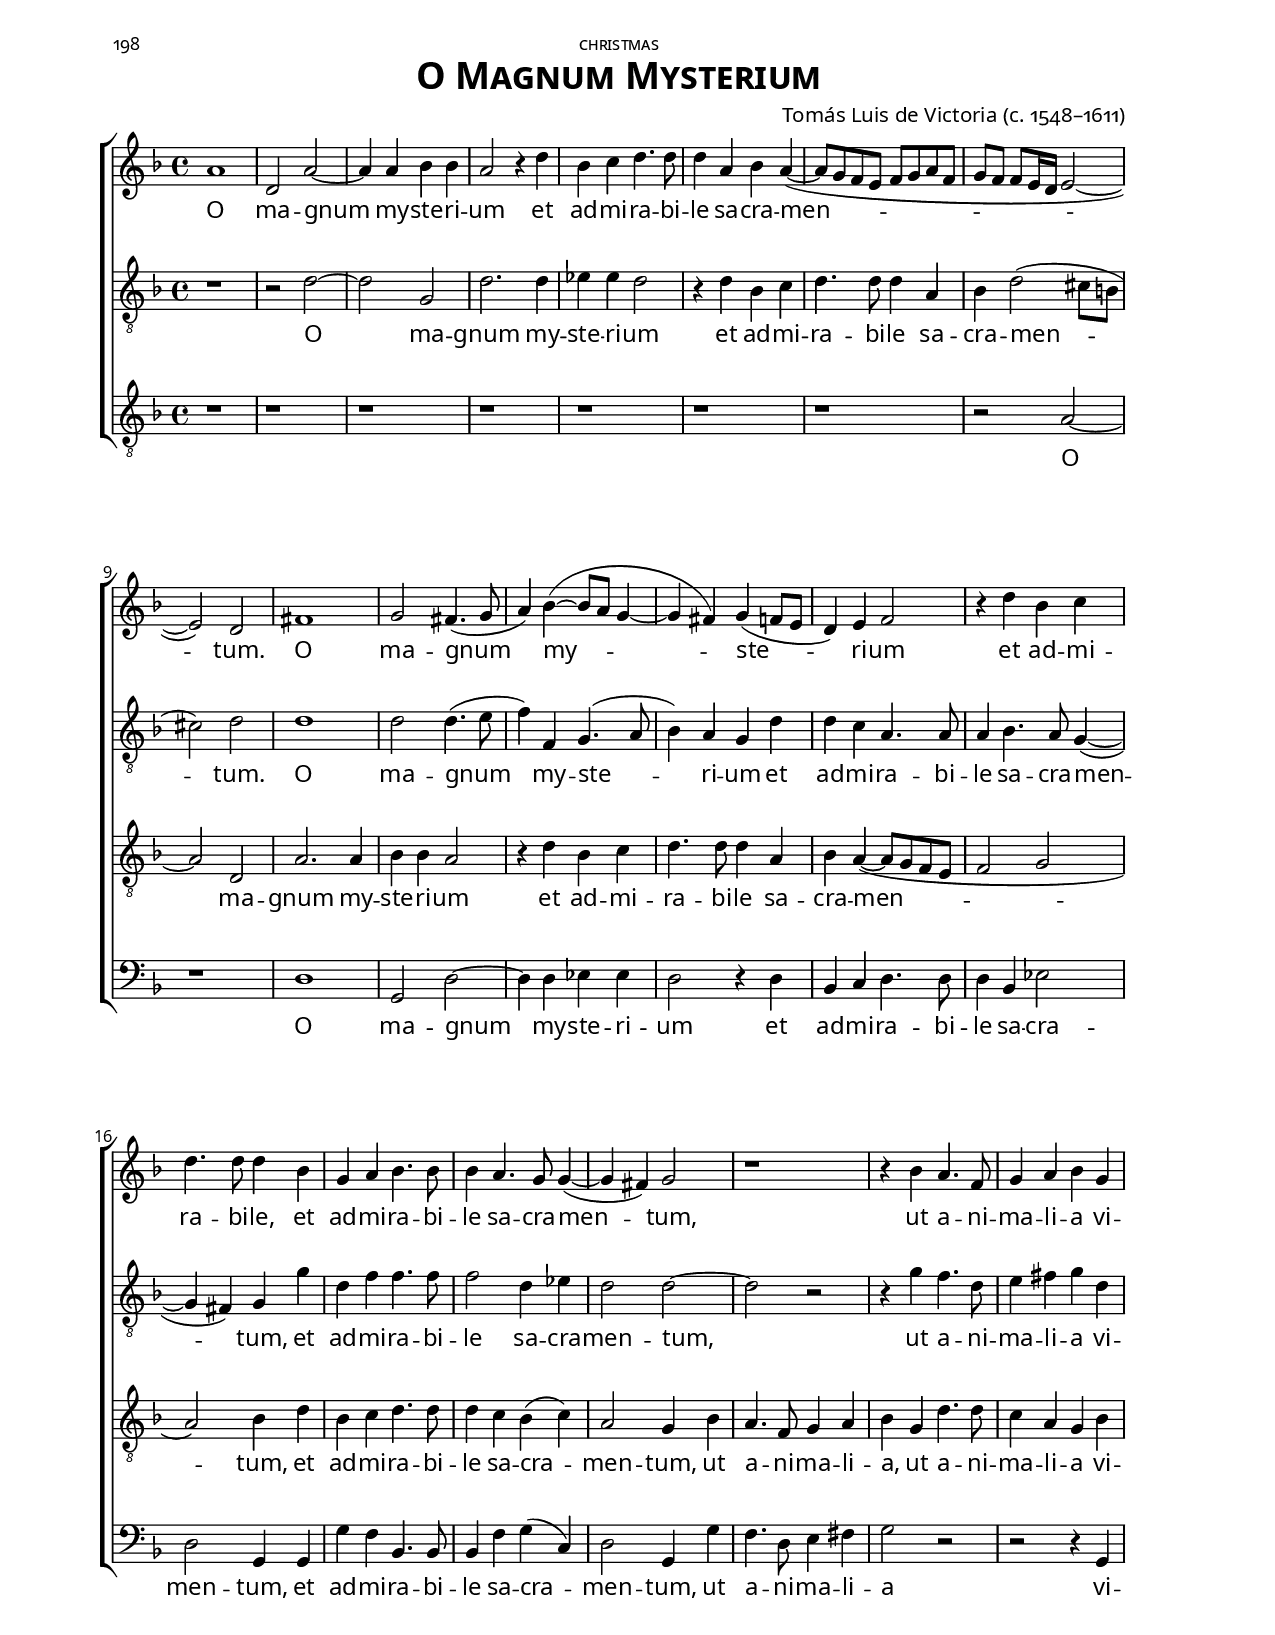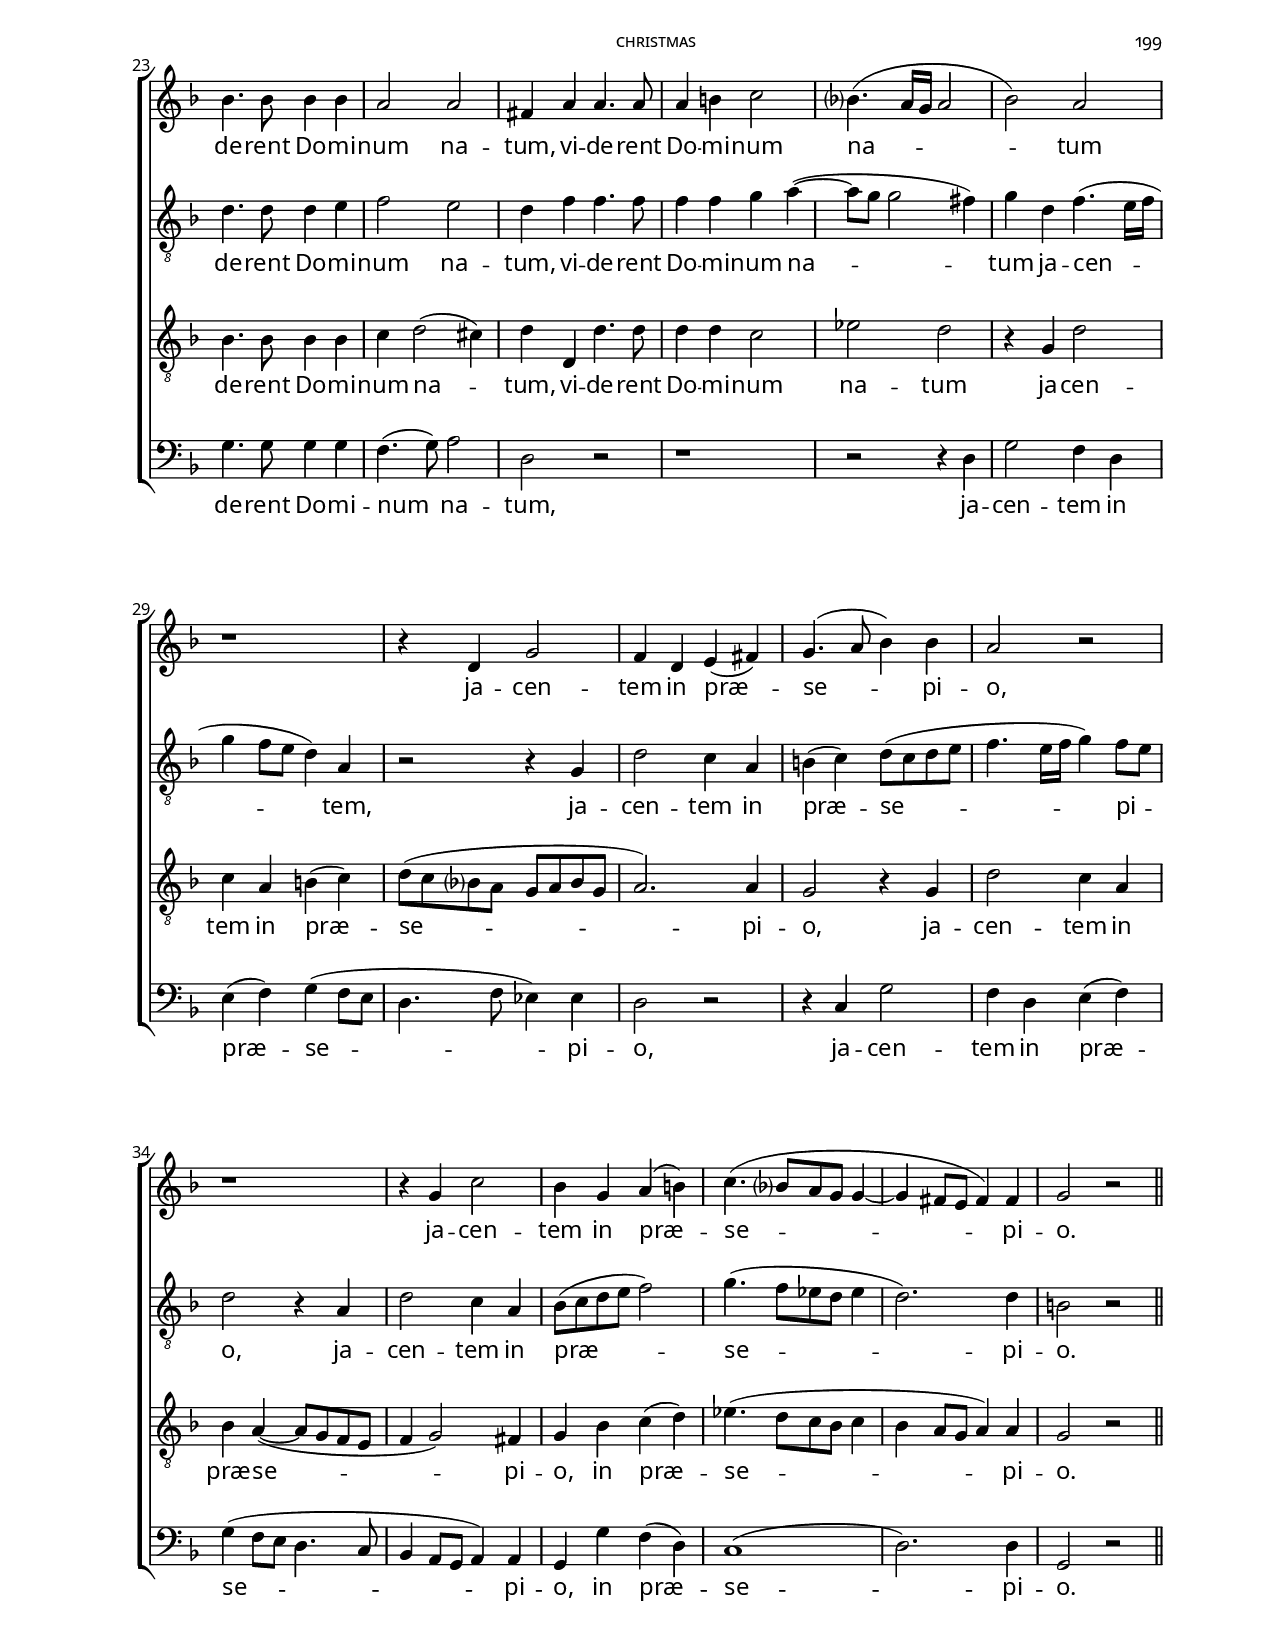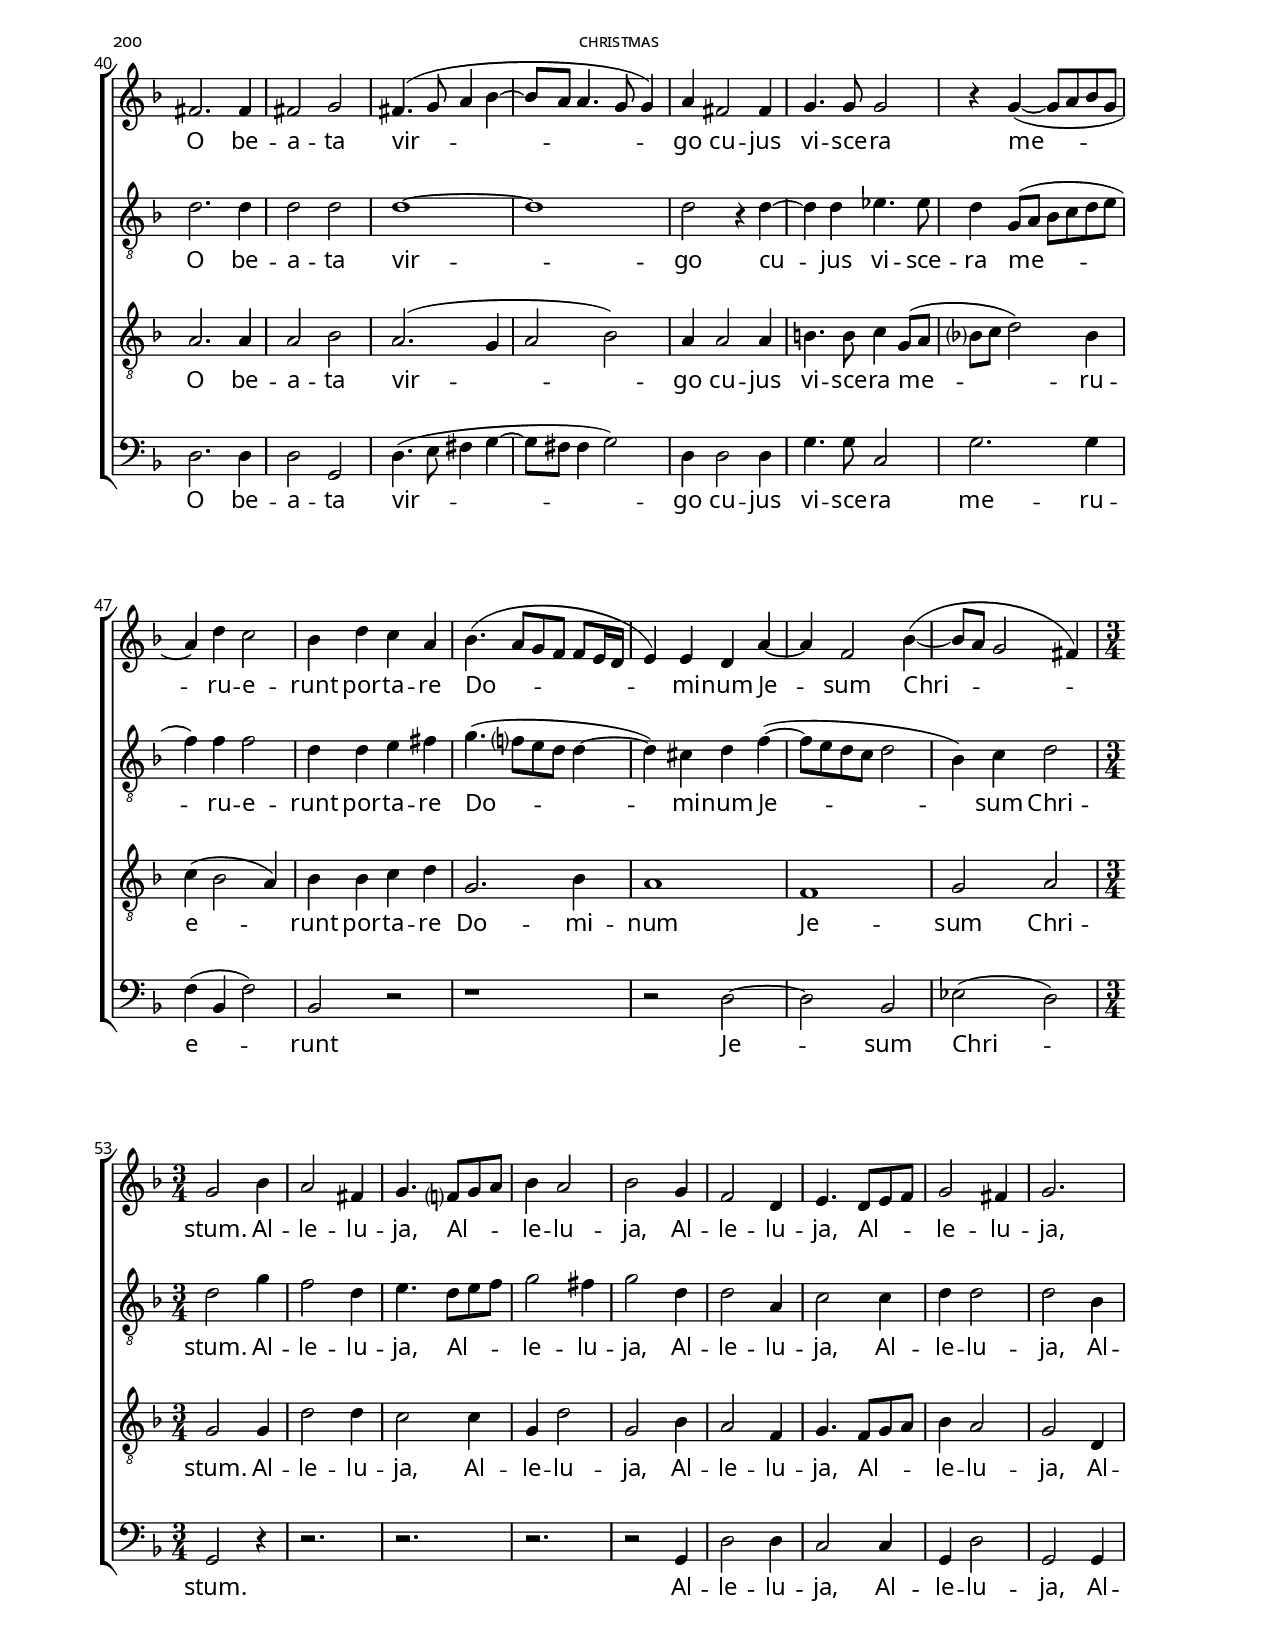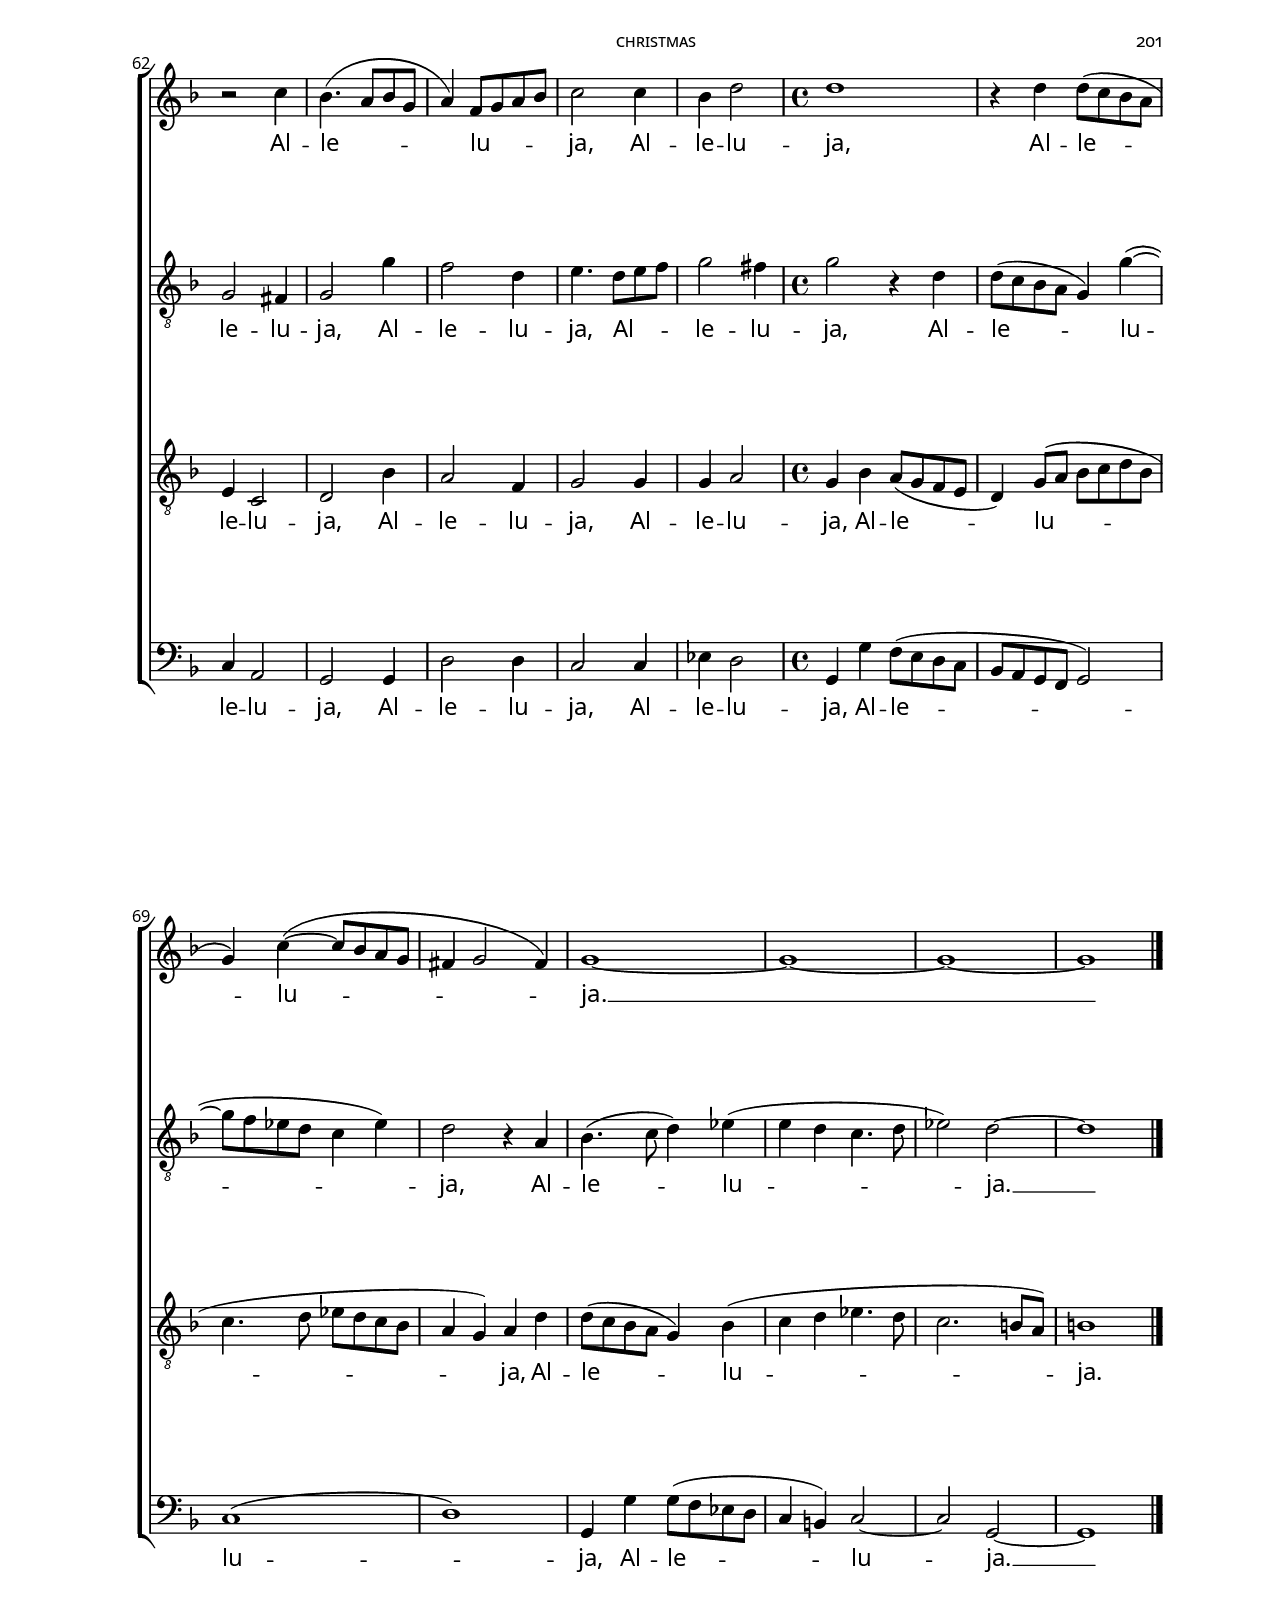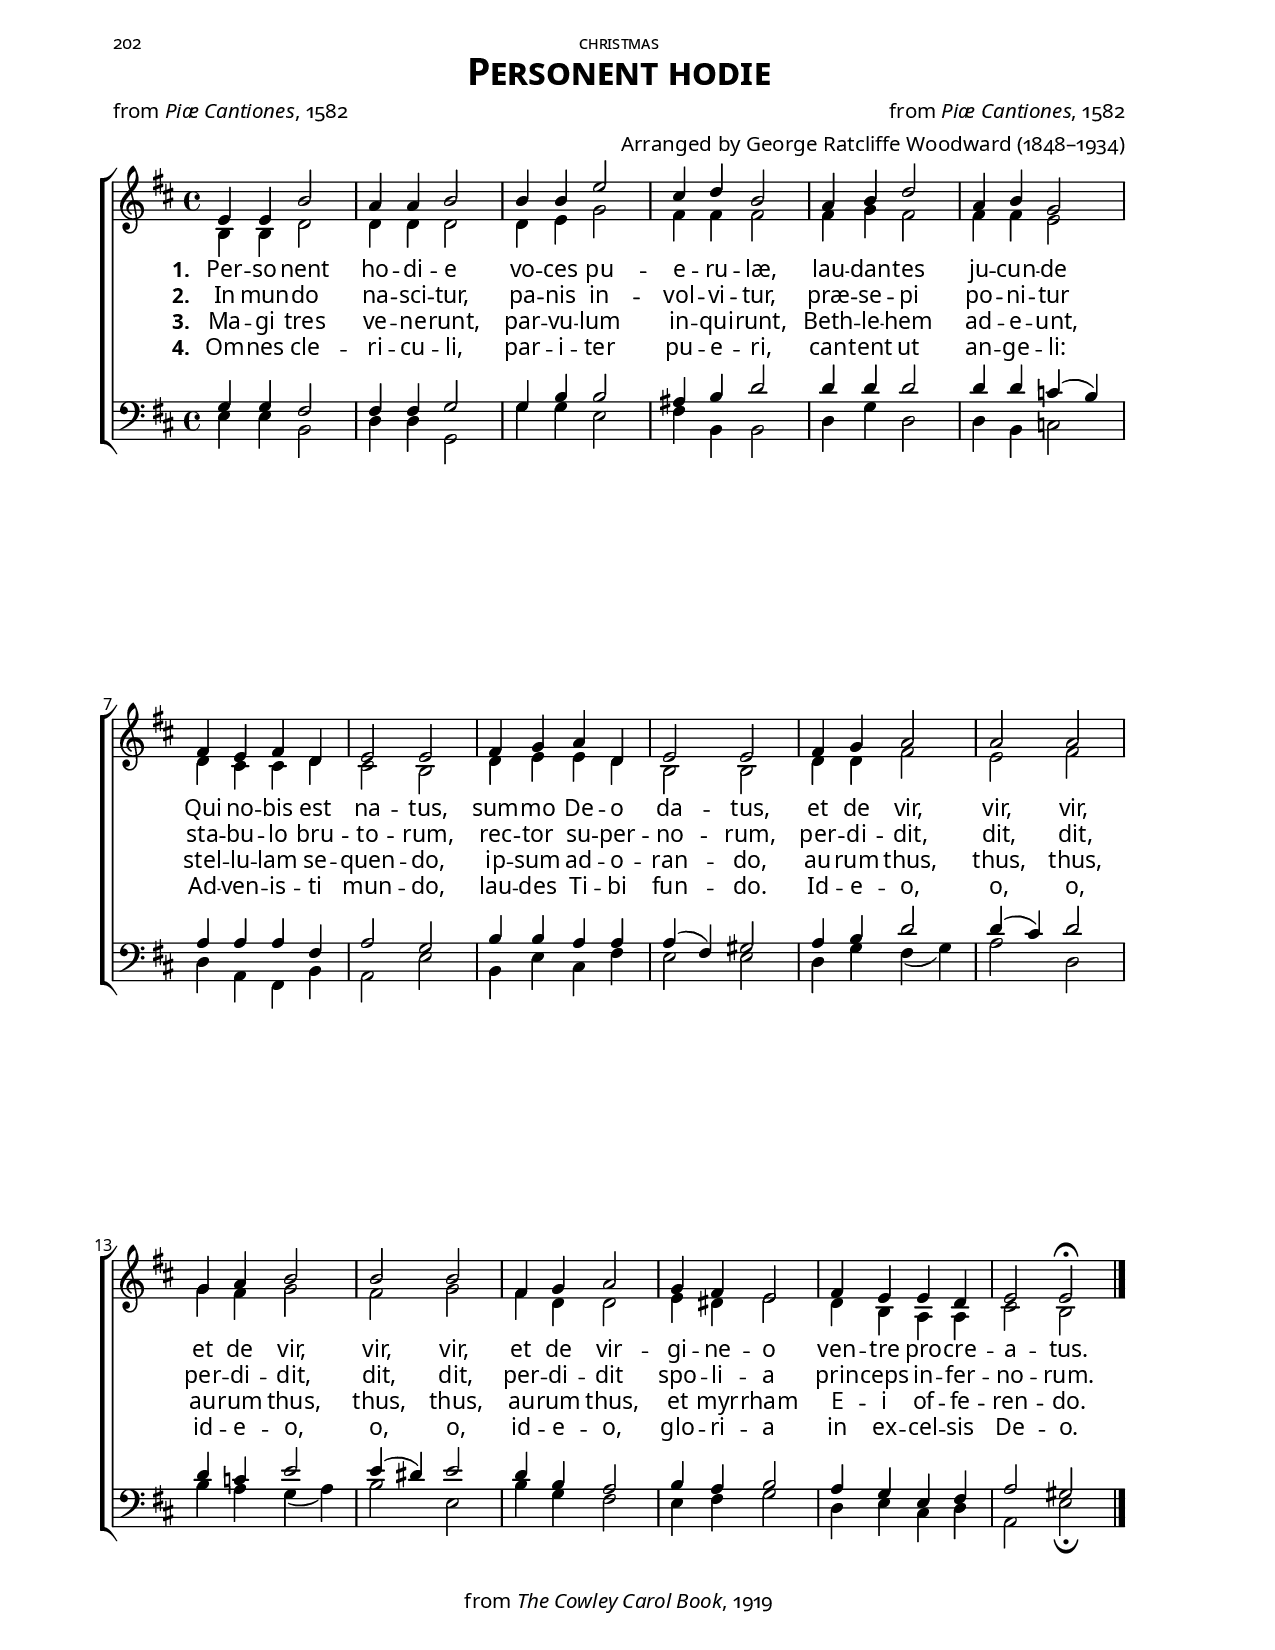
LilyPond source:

\version "2.14.2"
\include "util.ly"
\header {
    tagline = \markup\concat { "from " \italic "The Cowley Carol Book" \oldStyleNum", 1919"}
}
\paper {
  print-all-headers = ##t
  paper-height = 11\in
  paper-width = 8.5\in
  indent = 0\in
  %system-system-spacing = #'((basic-distance . 10) (padding . 0))
  system-system-spacing =
    #'((basic-distance . 0)
       (minimum-distance . 0)
       (padding . 0)
       (stretchability . 100))
  score-markup-spacing =
    #'((basic-distance . 0)
       (minimum-distance . 0)
       (padding . 0)
       (stretchability . 100))
%  top-markup-spacing =
%    #'((basic-distance . 0)
%       (minimum-distance . 0)
%       (padding . 0)
%       (stretchability . 0))
  ragged-last-bottom = ##f
  ragged-bottom = ##f
  two-sided = ##t
  inner-margin = 1\in
  outer-margin = 0.75\in
  top-margin = 0.26\in
  bottom-margin = 0.25\in
  first-page-number = #198
  print-first-page-number = ##t
  headerLine = \markup{\override #'(font-name . "Garamond Premier Pro") \smallCapsOldStyle"christmas"}
  oddHeaderMarkup = \markup\fill-line{
     \override #'(font-name . "Garamond Premier Pro")\abs-fontsize #8.5
     \combine 
        \fill-line{"" \on-the-fly #print-page-number-check-first
        \oldStylePageNum""
        }
        \fill-line{\headerLine}
  }
  evenHeaderMarkup = \markup {
     \override #'(font-name . "Garamond Premier Pro")\abs-fontsize #8.5
     \combine
        \on-the-fly #print-page-number-check-first
        \oldStylePageNum""
        \fill-line{\headerLine}
  }
}
#(set-global-staff-size 18) \paper{ #(define fonts (make-pango-font-tree "Garamond Premier Pro" "Garamond Premier Pro" "Garamond Premier Pro" (/ 18 20))) }
global = {
  \key f \major
  \time 4/4
  \dynamicUp
  %\set crescendoSpanner = #'dashed-line
  %\set midiInstrument = "recorder"
  \autoBeamOff
  \override DynamicTextSpanner #'style = #'none
}

sopMusic = \relative c' {
	a'1 |
  d,2 a'~ |
  a4 a bes bes |
  a2 r4 d |
  bes c d4. d8 |
  
  d4 a bes a(~ |
  a8[ g f e] f[ g a f] |
  g[ f] f[ e16 d] e2~ |
  e) d |
  fis1 |
  
  %page2
  g2 fis4.( g8 |
  a4) bes4(~ bes8[ a] g4~ |
  g fis) g( f8[ e] |
  d4) e f2 |
  r4 d' bes c |
  
  d4. d8 d4 bes |
  g a bes4. bes8 |
  bes4 a4. g8 g4(~ |
  g fis) g2 |
  r1 |
  
  r4 bes a4. f8 |
  g4 a bes g |
  bes4. bes8 bes4 bes |
  a2 a |
  fis4 a a4. a8 |
  
  %page3
  a4 b c2 |
  bes?4.( a16[ g] a2 |
  bes) a |
  r1 |
  r4 d, g2 |
  
  f4 d e( fis) |
  g4.( a8 bes4) bes |
  a2 r |
  r1 |
  r4 g c2 |
  
  bes4 g a( b) |
  c4.( bes?8[ a g] g4~ |
  g fis8[ e] fis4) fis |
  g2 r \bar"||"\pageBreak
  fis2. fis4 |
  fis2 g |
  
  %page4
  fis4.( g8 a4 bes~ |
  bes8[[ a] a4. g8 g4) |
  a fis2 fis4 |
  g4. g8 g2 |
  r4 g4~( g8[ a bes g] |
  
  a4) d c2 |
  bes4 d c a |
  bes4.( a8[ g f] f[ e16 d] |
  e4) e d a'~ |
  a f2 bes4~( |
  
  bes8[ a] g2 fis4) |
  \time 3/4
  g2 bes4 |
  a2 fis4 |
  g4. f?8[ g a] |
  bes4 a2 |
  bes2 g4 |
  
  %page5
  f2 d4 |
  e4. d8[ e f] |
  g2 fis4 |
  g2. |
  r2 c4 |
  bes4.( a8[ bes g] |
  
  a4) f8[ g a bes] |
  c2 c4 |
  bes4 d2 |
  \time 4/4
  d1 |
  r4 d d8([ c bes a] |
  
  g4) c4(~ c8[ bes a g] |
  fis4 g2 fis4) |
  g1~ |
  g~ |
  g~ |
  g \bar"|."
}
sopWords = \lyricmode {
  O ma -- gnum my -- ste -- ri -- um et ad -- mi -- ra -- bi -- le sa -- cra -- men -- tum.
    O ma -- gnum my -- ste -- ri -- um et ad -- mi -- ra -- bi -- le,
      et ad -- mi -- ra -- bi -- le
    sa -- cra -- men -- tum,
  ut a -- ni -- ma -- li -- a vi -- de -- rent Do -- mi -- num na -- tum,
    vi -- de -- rent Do -- mi -- num na -- tum
  ja -- cen -- tem in præ -- se -- pi -- o,
    ja -- cen -- tem in præ -- se -- pi -- o.
  
  O be -- a -- ta vir -- go cu -- jus vi -- sce -- ra
  me -- ru -- e -- runt por -- ta -- re Do -- mi -- num Je -- sum Chri -- stum.
  Al -- le -- lu -- ja,
  Al -- le -- lu -- ja,
  Al -- le -- lu -- ja,
  Al -- le -- lu -- ja,
  Al -- le -- lu -- ja,
  Al -- le -- lu -- ja,
  Al -- le -- lu -- ja. __
}

altoMusic = \relative c' {
  r1 |
  r2 d~ |
  d g, |
  d'2. d4 |
  ees4 ees d2 |
  
  r4 d bes c |
  d4. d8 d4 a |
  bes d2( cis8[ b] |
  cis2) d |
  d1 |
  
  %page2
  d2 d4.( e8 |
  f4) f, g4.( a8 |
  bes4) a g d' |
  d c a4. a8 |
  a4 bes4. a8 g4(~ |
  g fis) g g' |
  d f f4. f8 |
  f2 d4 ees |
  d2 d~ |
  d r2 |
  
  r4 g f4. d8 |
  e4 fis g d |
  d4. d8 d4 e |
  f2 e |
  d4 f f4. f8 |
  
  %page3
  f4 f g a(~ |
  a8[ g] g2 fis4) |
  g d f4.( e16[ f] |
  g4 f8[ e] d4) a |
  r2 r4 g |
  
  d'2 c4 a |
  b4( c) d8([ c d e] |
  f4. e16[ f] g4) f8[ e] |
  d2 r4 a |
  d2 c4 a |
  
  bes8([ c d e] f2) |
  g4.( f8[ ees d] ees4 |
  d2.) d4 |
  b2 r2 \bar"||"
  d2. d4 d2 d |
  
  %page 4
  d1~ |
  d |
  d2 r4 d~ |
  d d ees4. ees8 |
  d4 g,8([ a] bes[ c d e] |
  f4) f f2 |
  d4 d e fis |
  g4.( f?8[ e d] d4~ |
  d) cis d f~( |
  f8[ e d c] d2 |
  
  bes4) c d2 |
  \time 3/4
  d2 g4 |
  f2 d4 |
  e4. d8[ e f] |
  g2 fis4 |
  g2 d4 |
  
  %page 5
  d2 a4 |
  c2 c4 |
  d d2 |
  d bes4 |
  g2 fis4 |
  g2 g'4 |
  
  f2 d4 |
  e4. d8[ e f] |
  g2 fis4 |
  \time 4/4
  g2 r4 d |
  d8([ c bes a] g4) g'~( |
  g8[ f ees d] c4 ees) |
  d2 r4 a |
  bes4.( c8 d4) ees(~ |
  e d c4. d8 |
  ees2) d~ |
  d1 \bar"|."
}
altoWords = \lyricmode {
  O ma -- gnum my -- ste -- ri -- um et ad -- mi -- ra -- bi -- le sa -- cra -- men -- tum.
    O ma -- gnum my -- ste -- ri -- um et ad -- mi -- ra -- bi -- le sa -- cra -- men -- tum,
      et ad -- mi -- ra -- bi -- le sa -- cra -- men -- tum,
  ut a -- ni -- ma -- li -- a vi -- de -- rent Do -- mi -- num na -- tum,
    vi -- de -- rent Do -- mi -- num na -- tum
  ja -- cen -- tem,
    ja -- cen -- tem
  in præ -- se -- pi -- o,
    ja -- cen -- tem in præ -- se -- pi -- o.
  
  O be -- a -- ta vir -- go cu -- jus vi -- sce -- ra
  me -- ru -- e -- runt por -- ta -- re Do -- mi -- num Je -- sum Chri -- stum.
  Al -- le -- lu -- ja,
  Al -- le -- lu -- ja,
  Al -- le -- lu -- ja,
  Al -- le -- lu -- ja,
  Al -- le -- lu -- ja,
  Al -- le -- lu -- ja,
  Al -- le -- lu -- ja,
  Al -- le -- lu -- ja,
  Al -- le -- lu -- ja. __
}

tenorMusic = \relative c' {
  \repeat unfold 7 { r1 }
  r2 a2~ |
  a d, |
  a'2. a4 |
  
  %page2
  bes4 bes a2 |
  r4 d bes c |
  d4. d8 d4 a |
  bes a~( a8[ g f e] |
  f2 g |
  
  a) bes4 d |
  bes c d4. d8 |
  d4 c bes( c) |
  a2 g4 bes |
  a4. f8 g4 a |
  
  bes g d'4. d8 |
  c4 a g bes |
  bes4. bes8 bes4 bes |
  c d2( cis4) |
  d d, d'4. d8 |
  
  %page3
  d4 d c2 |
  ees d |
  r4 g, d'2 |
  c4 a b( c) |
  d8([ c bes? a] g[ a bes g] |
  a2.) a4 |
  g2 r4 g |
  d'2 c4 a |
  bes a4~( a8[ g f e] |
  f4 g2) fis4 |
  
  g bes c( d) |
  ees4.( d8[ c bes] c4 |
  bes a8[ g] a4) a |
  g2 r \bar"||"
  a2. a4 a2 bes |
  
  %page4
  a2.( g4 a2 bes) |
  a4 a2 a4 |
  b4. b8 c4 g8([ a] |
  bes?[ c] d2) bes4 |
  
  c4( bes2 a4) |
  bes bes c d |
  g,2. bes4 |
  a1 f |
  
  g2 a |
  \time 3/4
  g2 g4 |
  d'2 d4 |
  c2 c4 |
  g d'2 |
  g, bes4 |
  
  %page5
  a2 f4 |
  g4. f8[ g a] |
  bes4 a2 |
  g d4 |
  e c2 |
  d bes'4 |
  
  a2 f4 |
  g2 g4 |
  g a2 |
  \time 4/4
  g4 bes a8([ g f e] |
  d4) g8([ a] bes[ c d bes] |
  c4. d8 ees[ d c bes] |
  a4 g) a d |
  d8([ c bes a] g4) bes( |
  c d ees4. d8 |
  c2. b8[ a]) |
  b1 \bar"|."
}

tenorWords = \lyricmode {
  O ma -- gnum my -- ste -- ri -- um et ad -- mi -- ra -- bi -- le sa -- cra -- men -- tum,
    et ad -- mi -- ra -- bi -- le sa -- cra -- men -- tum,
  ut a -- ni -- ma -- li -- a,
    ut a -- ni -- ma -- li -- a
  vi -- de -- rent Do -- mi -- num na -- tum,
    vi -- de -- rent Do -- mi -- num na -- tum
  ja -- cen -- tem in præ -- se -- pi -- o,
    ja -- cen -- tem in præ -- se -- pi -- o,
      in præ -- se -- pi -- o.
  
  O be -- a -- ta vir -- go cu -- jus vi -- sce -- ra
  me -- ru -- e -- runt por -- ta -- re Do -- mi -- num Je -- sum Chri -- stum.
  Al -- le -- lu -- ja,
  Al -- le -- lu -- ja,
  Al -- le -- lu -- ja,
  Al -- le -- lu -- ja,
  Al -- le -- lu -- ja,
  Al -- le -- lu -- ja,
  Al -- le -- lu -- ja,
  Al -- le -- lu -- ja,
  Al -- le -- lu -- ja.
}

bassMusic = \relative c' {
  \repeat unfold 9 { r1 }
  d,1 |
  
  %page2
  g,2 d'~ |
  d4 d ees ees |
  d2 r4 d |
  bes c d4. d8 |
  d4 bes ees2 |
  
  d2 g,4 g |
  g' f bes,4. bes8 |
  bes4 f' g( c,) |
  d2 g,4 g' |
  f4. d8 e4 fis |
  
  g2 r |
  r r4 g, |
  g'4. g8 g4 g |
  f4.( g8) a2 |
  d,2 r |
  
  %page3
  r1 |
  r2 r4 d |
  g2 f4 d |
  e( f) g( f8[ e] |
  d4. f8 ees4) ees |
  
  d2 r |
  r4 c g'2 |
  f4 d e( f) |
  g( f8[ e] d4. c8 |
  bes4 a8[ g] a4) a |
  
  g g' f( d) |
  c1( |
  d2.) d4 |
  g,2 r \bar"||"
  d'2. d4 |
  d2 g, |
  
  %page4
  d'4.( e8 fis4 g~ |
  g8[ fis] fis4 g2) |
  d4 d2 d4 |
  g4. g8 c,2 |
  g'2. g4 |
  
  f4( bes, f'2) |
  bes, r |
  r1 |
  r2 d~ |
  d bes |
  
  ees( d) |
  \time 3/4
  g,2 r4 |
  \repeat unfold 3 { r2. }
  r2 g4 |
  
  %page5
  d'2 d4 |
  c2 c4 |
  g d'2 |
  g, g4 |
  c a2 |
  g g4 |
  
  d'2 d4 |
  c2 c4 |
  ees d2 |
  \time 4/4
  g,4 g' f8([ e d c] |
  bes[ a g f] g2) |
  
  c1( |
  d) |
  g,4 g' g8([ f ees d] |
  c4 b) c2~ |
  c g~ |
  g1 \bar"|."
}
bassWords = \lyricmode {
  O ma -- gnum my -- ste -- ri -- um et ad -- mi -- ra -- bi -- le sa -- cra -- men -- tum,
    et ad -- mi -- ra -- bi -- le sa -- cra -- men -- tum,
  ut a -- ni -- ma -- li -- a vi -- de -- rent Do -- mi -- num na -- tum,
  ja -- cen -- tem in præ -- se -- pi -- o,
    ja -- cen -- tem in præ -- se -- pi -- o,
    in præ -- se -- pi -- o.
  
  O be -- a -- ta vir -- go cu -- jus vi -- sce -- ra
  me -- ru -- e -- runt Je -- sum Chri -- stum.
  Al -- le -- lu -- ja,
  Al -- le -- lu -- ja,
  Al -- le -- lu -- ja,
  Al -- le -- lu -- ja,
  Al -- le -- lu -- ja,
  Al -- le -- lu -- ja,
  Al -- le -- lu -- ja. __
}

pianoRH = \relative c' {
}
pianoLH = \relative c' {
}

\score {
<<
    \new ChoirStaff <<
    \new Staff = sop <<
      \new Voice = "sopranos" { \global \sopMusic }
    >>
    \new Lyrics = "sopranos"  \lyricsto "sopranos" \sopWords
    \new Staff = alt <<
      \clef "treble_8"
      \new Voice = "altos" { \global \altoMusic }
    >>
    \new Lyrics = "altos"  \lyricsto "altos" \altoWords
    \new Staff = ten <<
      \clef "treble_8"
      \new Voice = "tenors" { \global \tenorMusic }
    >>
    \new Lyrics = "tenors" \lyricsto "tenors" \tenorWords
    \new Staff = bas <<
      \clef bass
      \new Voice = "basses" { \global \bassMusic }
    >>
    \new Lyrics = "basses" \lyricsto "basses" \bassWords
  >>
%    \new PianoStaff << \new Staff { \new Voice { \pianoRH } } \new Staff { \clef "bass" \pianoLH } >>
  >>
  \layout {
    \context {
      \Lyrics
      \override LyricText #'font-size = #1.3
      %\override VerticalAxisGroup #'staff-affinity = #0
    }
    \context {
      \Score
      \override SpacingSpanner #'base-shortest-duration = #(ly:make-moment 1 8)
      \override SpacingSpanner #'common-shortest-duration = #(ly:make-moment 1 4)
    }
    \context {
      % Remove all empty staves
      \Staff \RemoveEmptyStaves \override VerticalAxisGroup #'remove-first = ##t
      
      \override VerticalAxisGroup #'staff-staff-spacing =
      #'((basic-distance . 0)
         (minimum-distance . 0)
         (padding . -1)
         (stretchability . 65))
    }
    \context {
      \Lyrics
      \override LyricText #'X-offset = #center-on-word
    }
  }
  \header {
    title = \markup{\override #'(font-name . "Garamond Premier Pro Semibold"){ \abs-fontsize #18 \smallCapsOldStyle"O Magnum Mysterium"}}
    composer = \markup\oldStyleNum"Tomás Luis de Victoria (c. 1548–1611)"
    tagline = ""
  }
}






























global = {
  \key d \major
  \time 4/4
  \autoBeamOff
}

sopMusic = \relative c' {
  e4 e |
  b'2 a4 a b2 b4 b |
  e2 cis4 d |
  b2 a4 b |
  
  d2 a4 b |
  g2 |
  fis4 e fis d |
  e2 e |
  fis4 g a d, |
  
  e2 e |
  fis4 g |
  a2 a |
  a g4 a |
  b2 b |
  b fis4 g |
  a2 g4 fis |
  e2 |
  fis4 e e d |
  e2 e\fermata \bar "|."
}
sopWords = \lyricmode {
  
}

altoMusic = \relative c' {
  b4 b |
  d2 d4 d |
  d2 d4 e |
  g2 fis4 fis |
  fis2 fis4 g |
  
  fis2 fis4 fis |
  e2 |
  d4 cis cis d |
  cis2 b |
  d4 e e d |
  
  b2 b |
  d4 d |
  fis2 e |
  fis g4 fis |
  g2 fis |
  
  g fis4 d |
  d2 e4 dis |
  e2 |
  d4 b a a |
  cis2 b \bar "|."
}
altoWords = \lyricmode {
  \dropLyricsV
  \set stanza = #"1. "
  Per -- so -- nent ho -- di -- e
  vo -- ces pu -- e -- ru -- læ,
  lau -- dan -- tes ju -- cun -- de
  Qui no -- bis est na -- tus,
  sum -- mo De -- o da -- tus,
  et de vir, vir, vir,
  et de vir, vir, vir,
  et de vir -- gi -- ne -- o
  ven -- tre pro -- cre -- a -- tus.
}
altoWordsII = \lyricmode {
  \dropLyricsV
%\markup\italic
  \set stanza = #"2. "
  In mun -- do na -- sci -- tur,
  pa -- nis in -- vol -- vi -- tur,
  præ -- se -- pi po -- ni -- tur
  sta -- bu -- lo bru -- to -- rum,
  rec -- tor su -- per -- no -- rum,
  per -- di -- dit, dit, dit,
  per -- di -- dit, dit, dit,
  per -- di -- dit spo -- li -- a
  prin -- ceps in -- fer -- no -- rum.
}
altoWordsIII = \lyricmode {
  \dropLyricsV
  \set stanza = #"3. "
  Ma -- gi tres ve -- ne -- runt,
  par -- vu -- lum in -- qui -- runt,
  Beth -- le -- hem ad -- e -- unt,
  stel -- lu -- lam se -- quen -- do,
  ip -- sum ad -- o -- ran -- do,
  au -- rum thus, thus, thus,
  au -- rum thus, thus, thus,
  au -- rum thus, et myr -- rham
  E -- i of -- fe -- ren -- do.
}
altoWordsIV = \lyricmode {
  \dropLyricsV
  \set stanza = #"4. "
  Om -- nes cle -- ri -- cu -- li,
  par -- i -- ter pu -- e -- ri,
  can -- tent ut an -- ge -- li:
  Ad -- ven -- is -- ti mun -- do,
  lau -- des Ti -- bi fun -- do.
  Id -- e -- o, o, o,
  id -- e -- o, o, o,
  id -- e -- o, glo -- ri -- a
  in ex -- cel -- sis De -- o.
}
altoWordsV = \lyricmode {
  \set stanza = #"5. "
  \set ignoreMelismata = ##t
}
altoWordsVI = \lyricmode {
  \set stanza = #"6. "
  \set ignoreMelismata = ##t
}
tenorMusic = \relative c' {
  g4 g |
  fis2 fis4 fis |
  g2 g4 b |
  b2 ais4 b |
  d2 d4 d |
  
  d2 d4 d |
  c4( b) |
  a4 a a fis |
  a2 g |
  b4 b a a |
  
  a( fis) gis2 |
  a4 b |
  d2 d4( cis) |
  d2 d4 c |
  e2 e4( dis) |
  
  e2 d4 b |
  a2 b4 a |
  b2 |
  a4 g e fis |
  a2 gis \bar "|."
}
tenorWords = \lyricmode {

}

bassMusic = \relative c {
  e4 e |
  b2 d4 d |
  g,2 g'4 g |
  e2 fis4 b, |
  b2 d4 g |
  
  d2 d4 b |
  c2 |
  d4  a fis b |
  a2 e' |
  b4 e cis fis |
  
  e2 e |
  d4 g |
  fis( g) a2 |
  d, b'4 a |
  g( a) b2 |
  
  e, b'4 g |
  fis2 e4 fis |
  g2 |
  d4 e cis d |
  a2 e'\fermata \bar "|."
}
bassWords = \lyricmode {

}

pianoRH = \relative c' {
}
pianoLH = \relative c' {
}

\score {
  <<
   \new ChoirStaff <<
    \new Staff = women <<
      \new Voice = "sopranos" { \voiceOne << \global \sopMusic >> }
      \new Voice = "altos" { \voiceTwo << \global \altoMusic >> }
    >>
    \new Lyrics \with { alignAboveContext = #"women" \override VerticalAxisGroup #'nonstaff-relatedstaff-spacing = #'((basic-distance . 1))} \lyricsto "sopranos" \sopWords
    \new Lyrics = "altosVI"  \with { alignBelowContext = #"women" } \lyricsto "sopranos" \altoWordsVI
    \new Lyrics = "altosV"  \with { alignBelowContext = #"women" } \lyricsto "sopranos" \altoWordsV
    \new Lyrics = "altosIV"  \with { alignBelowContext = #"women" } \lyricsto "sopranos" \altoWordsIV
    \new Lyrics = "altosIII"  \with { alignBelowContext = #"women" } \lyricsto "sopranos" \altoWordsIII
    \new Lyrics = "altosII"  \with { alignBelowContext = #"women" } \lyricsto "sopranos" \altoWordsII
    \new Lyrics = "altos"  \with { alignBelowContext = #"women" \override VerticalAxisGroup #'nonstaff-relatedstaff-spacing = #'((basic-distance . 1)) } \lyricsto "sopranos" \altoWords
   \new Staff = men <<
      \clef bass
      \new Voice = "tenors" { \voiceOne << \global \tenorMusic >> }
      \new Voice = "basses" { \voiceTwo << \global \bassMusic >> }
    >>
    \new Lyrics \with { alignAboveContext = #"men" \override VerticalAxisGroup #'nonstaff-relatedstaff-spacing = #'((basic-distance . 1)) } \lyricsto "tenors" \tenorWords
    \new Lyrics \with { alignBelowContext = #"men" \override VerticalAxisGroup #'nonstaff-relatedstaff-spacing = #'((basic-distance . 1)) } \lyricsto "basses" \bassWords
  >>
%    \new PianoStaff << \new Staff { \new Voice { \pianoRH } } \new Staff { \clef "bass" \pianoLH } >>
  >>
  \layout {
    \context {
      \Score
      %\override SpacingSpanner #'base-shortest-duration = #(ly:make-moment 1 8)
      %\override SpacingSpanner #'common-shortest-duration = #(ly:make-moment 1 4)
    }
    \context {
      % Remove all empty staves
      % \Staff \RemoveEmptyStaves \override VerticalAxisGroup #'remove-first = ##t
    }
    \context {
      \Lyrics
      \override LyricText #'X-offset = #center-on-word
    }
  }
  \header {
    title = \markup{\override #'(font-name . "Garamond Premier Pro Semibold"){ \abs-fontsize #18 \smallCapsOldStyle"Personent hodie"}}
    poet = \markup \concat{"from " \italic "Piæ Cantiones" \oldStyleNum", 1582"}
    composer = \markup \concat{"from " \italic "Piæ Cantiones" \oldStyleNum", 1582"}
    arranger = \markup\oldStyleNum"Arranged by George Ratcliffe Woodward (1848–1934)"
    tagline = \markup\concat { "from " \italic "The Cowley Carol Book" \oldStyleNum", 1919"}
  }
}
